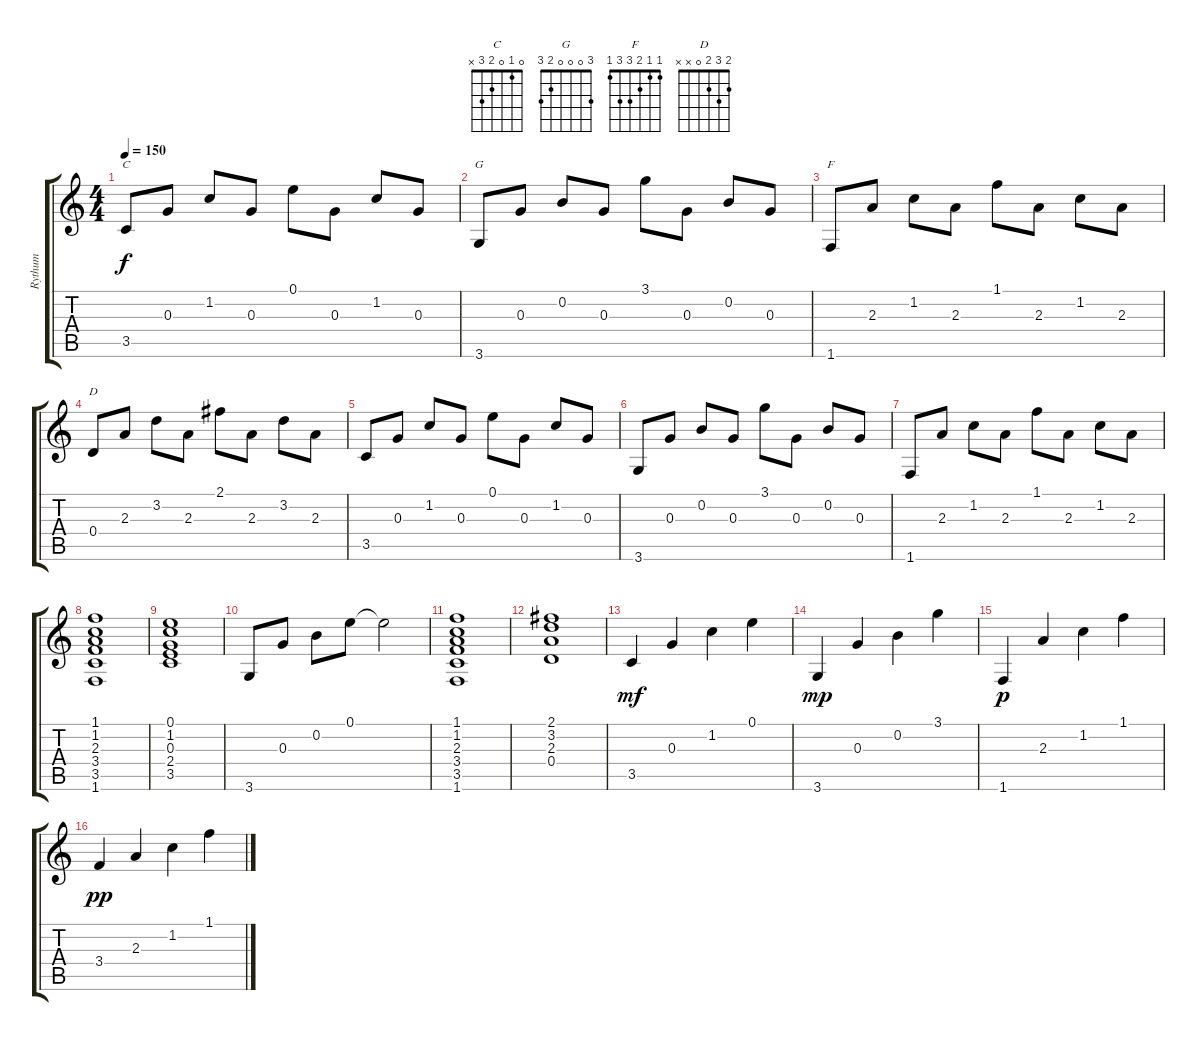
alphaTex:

\track ("Rythum" "Rythum") {instrument acousticguitarnylon}
\staff {score tabs}
\tuning (E4 B3 G3 D3 A2 E2) {hide}
\chord ("C" 0 1 0 2 3 x)
\chord ("G" 3 0 0 0 2 3)
\chord ("F" 1 1 2 3 3 1)
\chord ("D" 2 3 2 0 x x)
\ts (4 4)
\tempo 150
\clef g2
\ks c
3.5.8{ch "C" dy f} 0.3.8 1.2.8 0.3.8 0.1.8 0.3.8 1.2.8 0.3.8 |
3.6.8{ch "G"} 0.3.8 0.2.8 0.3.8 3.1.8 0.3.8 0.2.8 0.3.8 |
1.6.8{ch "F"} 2.3.8 1.2.8 2.3.8 1.1.8 2.3.8 1.2.8 2.3.8 |
0.4.8{ch "D"} 2.3.8 3.2.8 2.3.8 2.1.8 2.3.8 3.2.8 2.3.8 |
3.5.8 0.3.8 1.2.8 0.3.8 0.1.8 0.3.8 1.2.8 0.3.8 |
3.6.8 0.3.8 0.2.8 0.3.8 3.1.8 0.3.8 0.2.8 0.3.8 |
1.6.8 2.3.8 1.2.8 2.3.8 1.1.8 2.3.8 1.2.8 2.3.8 |
(1.1 1.2 2.3 3.4 3.5 1.6).1 |
(0.1 1.2 0.3 2.4 3.5).1 |
3.6.8 0.3.8 0.2.8 0.1.8 0.1{t}.2 |
(1.1 1.2 2.3 3.4 3.5 1.6).1 |
(2.1 3.2 2.3 0.4).1 |
3.5.4{dy mf} 0.3.4 1.2.4 0.1.4 |
3.6.4{dy mp} 0.3.4 0.2.4 3.1.4 |
1.6.4{dy p} 2.3.4 1.2.4 1.1.4 |
3.4.4{dy pp} 2.3.4 1.2.4 1.1.4
